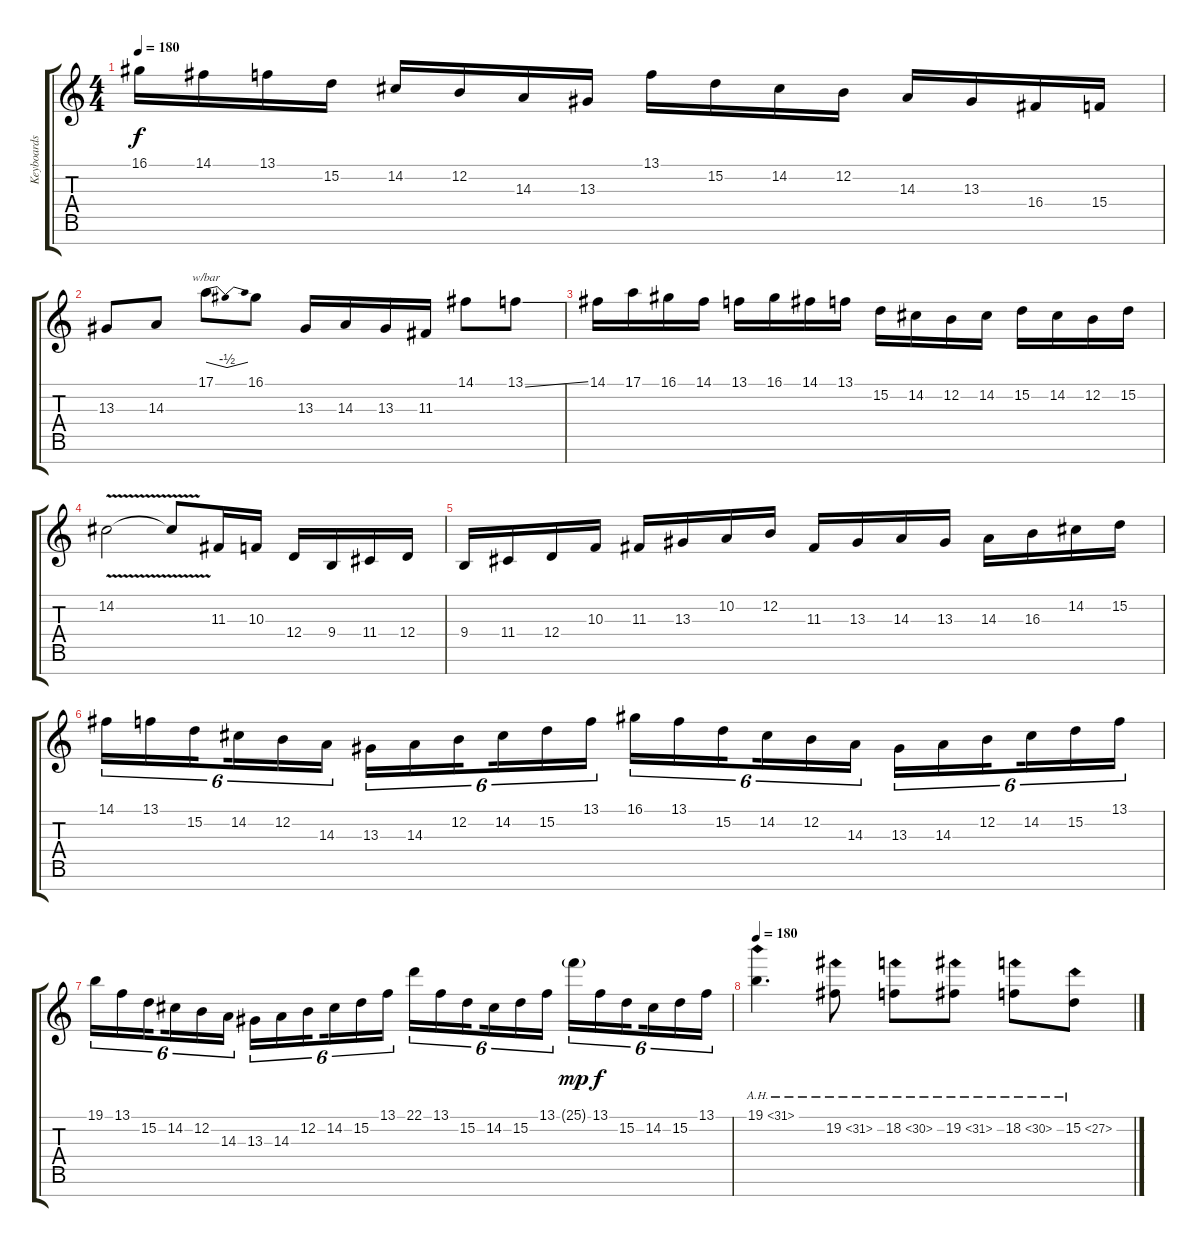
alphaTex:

\track ("Keyboards 1" "Keyboards ") {instrument electricgrandpiano}
\staff {score tabs}
\tuning (E4 B3 G3 D3 A2 E2 B1) {hide}
\ts (4 4)
\tempo 180
\clef g2
\ks c
16.1.16{dy f} 14.1.16 13.1.16 15.2.16 14.2.16 12.2.16 14.3.16 13.3.16 13.1.16 15.2.16 14.2.16 12.2.16 14.3.16 13.3.16 16.4.16 15.4.16 |
13.3.8 14.3.8 17.1.8{tbe (dip default 0 0 30 -2 60 0)} 16.1.8 13.3.16 14.3.16 13.3.16 11.3.16 14.1.8 13.1{ss}.8 |
14.1.16 17.1.16 16.1.16 14.1.16 13.1.16 16.1.16 14.1.16 13.1.16 15.2.16 14.2.16 12.2.16 14.2.16 15.2.16 14.2.16 12.2.16 15.2.16 |
14.2{v}.2 14.2{t}.8 11.3.16 10.3.16 12.4.16 9.4.16 11.4.16 12.4.16 |
9.4.16 11.4.16 12.4.16 10.3.16 11.3.16 13.3.16 10.2.16 12.2.16 11.3.16 13.3.16 14.3.16 13.3.16 14.3.16 16.3.16 14.2.16 15.2.16 |
14.1.16{tu (6 4)} 13.1.16{tu (6 4)} 15.2.16{tu (6 4) beam splitsecondary} 14.2.16{tu (6 4)} 12.2.16{tu (6 4)} 14.3.16{tu (6 4)} 13.3.16{tu (6 4)} 14.3.16{tu (6 4)} 12.2.16{tu (6 4) beam splitsecondary} 14.2.16{tu (6 4)} 15.2.16{tu (6 4)} 13.1.16{tu (6 4)} 16.1.16{tu (6 4)} 13.1.16{tu (6 4)} 15.2.16{tu (6 4) beam splitsecondary} 14.2.16{tu (6 4)} 12.2.16{tu (6 4)} 14.3.16{tu (6 4)} 13.3.16{tu (6 4)} 14.3.16{tu (6 4)} 12.2.16{tu (6 4) beam splitsecondary} 14.2.16{tu (6 4)} 15.2.16{tu (6 4)} 13.1.16{tu (6 4)} |
19.1.16{tu (6 4)} 13.1.16{tu (6 4)} 15.2.16{tu (6 4) beam splitsecondary} 14.2.16{tu (6 4)} 12.2.16{tu (6 4)} 14.3.16{tu (6 4)} 13.3.16{tu (6 4)} 14.3.16{tu (6 4)} 12.2.16{tu (6 4) beam splitsecondary} 14.2.16{tu (6 4)} 15.2.16{tu (6 4)} 13.1.16{tu (6 4)} 22.1.16{tu (6 4)} 13.1.16{tu (6 4)} 15.2.16{tu (6 4) beam splitsecondary} 14.2.16{tu (6 4)} 15.2.16{tu (6 4)} 13.1.16{tu (6 4)} 25.1{g}.16{tu (6 4) dy mp} 13.1.16{tu (6 4) dy f} 15.2.16{tu (6 4) beam splitsecondary} 14.2.16{tu (6 4)} 15.2.16{tu (6 4)} 13.1.16{tu (6 4)} |
\tempo 180
19.1{ah 12}.4{d} 19.2{ah 12}.8 18.2{ah 12}.8 19.2{ah 12}.8 18.2{ah 12}.8 15.2{ah 12}.8
